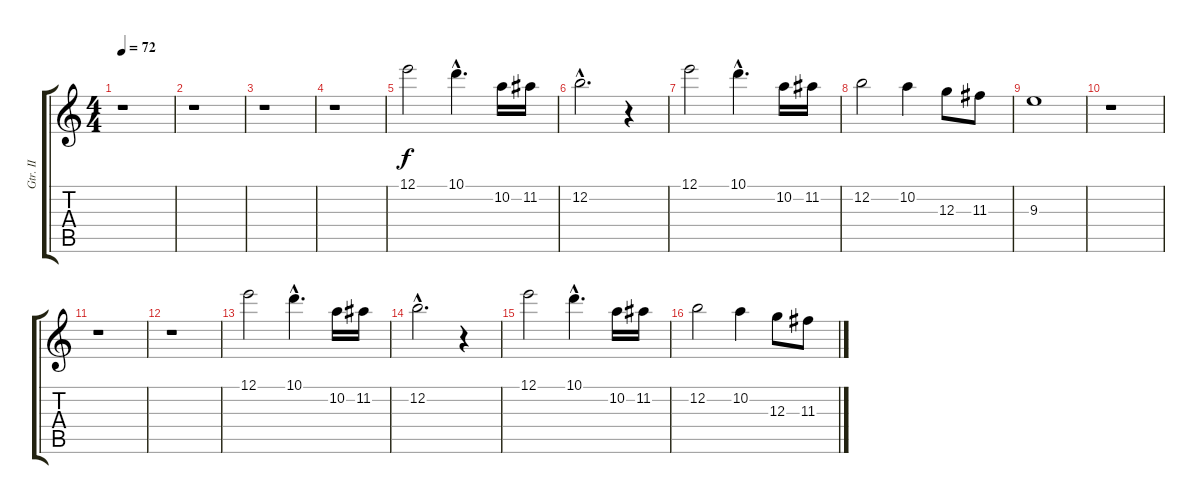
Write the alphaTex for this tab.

\track ("Gtr. II" "Gtr. II") {instrument distortionguitar}
\staff {score tabs}
\tuning (E4 B3 G3 D3 A2 E2) {hide}
\ts (4 4)
\tempo 72
\clef g2
\ks c
r.1{dy f instrument distortionguitar} |
r.1 |
r.1 |
r.1 |
12.1.2 10.1{hac}.4{d} 10.2.16 11.2.16 |
12.2{hac}.2{d} r.4 |
12.1.2 10.1{hac}.4{d} 10.2.16 11.2.16 |
12.2.2 10.2.4 12.3.8 11.3.8 |
9.3.1 |
r.1 |
r.1 |
r.1 |
12.1.2 10.1{hac}.4{d} 10.2.16 11.2.16 |
12.2{hac}.2{d} r.4 |
12.1.2 10.1{hac}.4{d} 10.2.16 11.2.16 |
12.2.2 10.2.4 12.3.8 11.3.8
